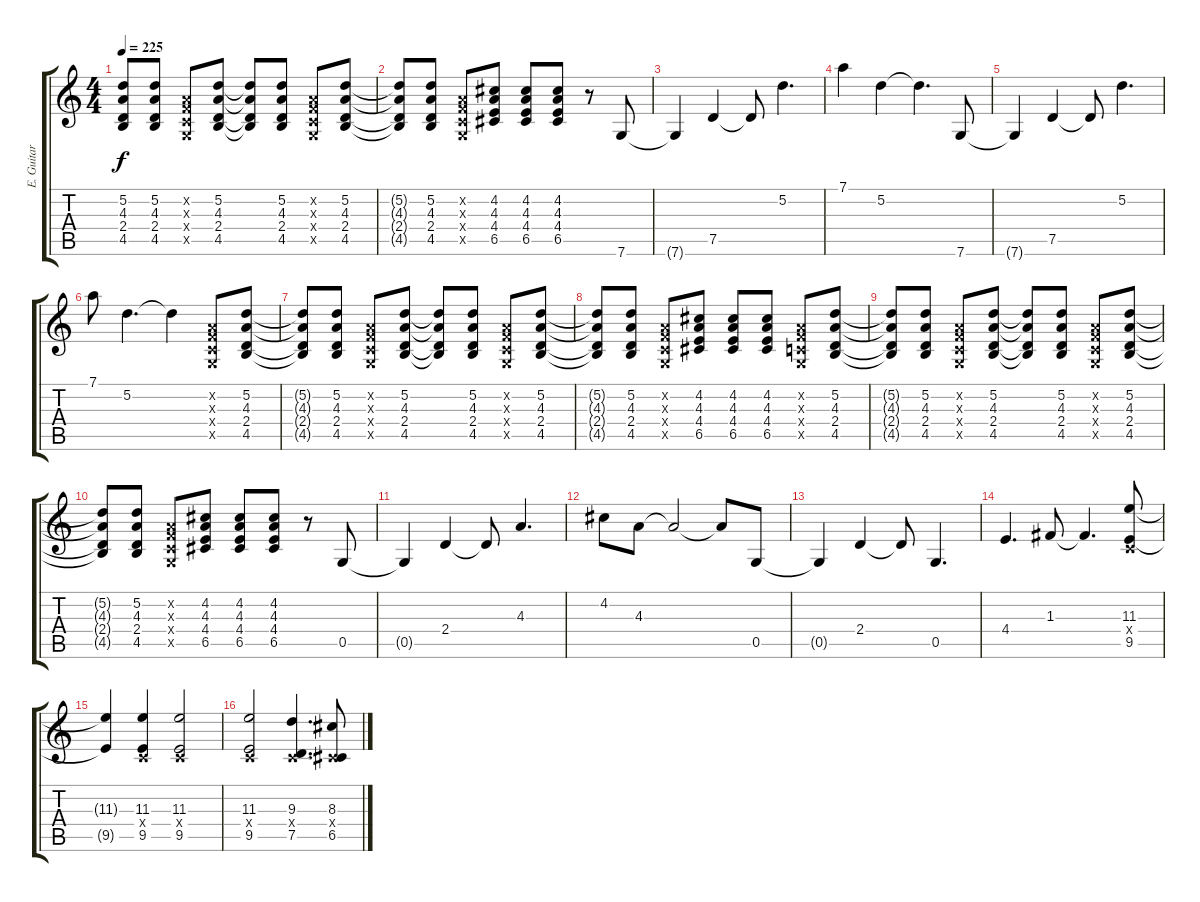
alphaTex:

\track ("E. Guitar I (Uruha)" "E. Guitar ") {instrument overdrivenguitar}
\staff {score tabs}
\tuning (D4 A3 F3 C3 G2 C2) {hide}
\ts (4 4)
\tempo 225
\clef g2
\ks c
(5.2{t} 4.3{t} 2.4{t} 4.5{t}).8{dy f} (5.2 4.3 2.4 4.5).8 (0.2{x} 0.3{x} 0.4{x} 0.5{x}).8 (5.2 4.3 2.4 4.5).8 (5.2{t} 4.3{t} 2.4{t} 4.5{t}).8 (5.2 4.3 2.4 4.5).8 (0.2{x} 0.3{x} 0.4{x} 0.5{x}).8 (5.2 4.3 2.4 4.5).8 |
(5.2{t} 4.3{t} 2.4{t} 4.5{t}).8 (5.2 4.3 2.4 4.5).8 (0.2{x} 0.3{x} 0.4{x} 0.5{x}).8 (4.2 4.3 4.4 6.5).8 (4.2 4.3 4.4 6.5).8 (4.2 4.3 4.4 6.5).8 r.8 7.6.8{instrument electricguitarclean} |
7.6{t}.4 7.5.4 7.5{t}.8 5.2.4{d} |
7.1.4 5.2.4 5.2{t}.4{d} 7.6.8 |
7.6{t}.4 7.5.4 7.5{t}.8 5.2.4{d} |
7.1.8 5.2.4{d} 5.2{t}.4 (0.2{x} 0.3{x} 0.4{x} 0.5{x}).8{instrument overdrivenguitar} (5.2 4.3 2.4 4.5).8 |
(5.2{t} 4.3{t} 2.4{t} 4.5{t}).8 (5.2 4.3 2.4 4.5).8 (0.2{x} 0.3{x} 0.4{x} 0.5{x}).8 (5.2 4.3 2.4 4.5).8 (5.2{t} 4.3{t} 2.4{t} 4.5{t}).8 (5.2 4.3 2.4 4.5).8 (0.2{x} 0.3{x} 0.4{x} 0.5{x}).8 (5.2 4.3 2.4 4.5).8 |
(5.2{t} 4.3{t} 2.4{t} 4.5{t}).8 (5.2 4.3 2.4 4.5).8 (0.2{x} 0.3{x} 0.4{x} 0.5{x}).8 (4.2 4.3 4.4 6.5).8 (4.2 4.3 4.4 6.5).8 (4.2 4.3 4.4 6.5).8 (0.2{x} 0.3{x} 0.4{x} 0.5{x}).8 (5.2 4.3 2.4 4.5).8 |
(5.2{t} 4.3{t} 2.4{t} 4.5{t}).8 (5.2 4.3 2.4 4.5).8 (0.2{x} 0.3{x} 0.4{x} 0.5{x}).8 (5.2 4.3 2.4 4.5).8 (5.2{t} 4.3{t} 2.4{t} 4.5{t}).8 (5.2 4.3 2.4 4.5).8 (0.2{x} 0.3{x} 0.4{x} 0.5{x}).8 (5.2 4.3 2.4 4.5).8 |
(5.2{t} 4.3{t} 2.4{t} 4.5{t}).8 (5.2 4.3 2.4 4.5).8 (0.2{x} 0.3{x} 0.4{x} 0.5{x}).8 (4.2 4.3 4.4 6.5).8 (4.2 4.3 4.4 6.5).8 (4.2 4.3 4.4 6.5).8 r.8 0.5.8{instrument electricguitarclean} |
0.5{t}.4 2.4.4 2.4{t}.8 4.3.4{d} |
4.2.8 4.3.8 4.3{t}.2 4.3{t}.8 0.5.8 |
0.5{t}.4 2.4.4 2.4{t}.8 0.5.4{d} |
4.4.4{d} 1.3.8 1.3{t}.4{d} (11.3 0.4{x} 9.5).8{instrument overdrivenguitar} |
(11.3{t} 9.5{t}).4 (11.3 0.4{x} 9.5).4 (11.3 0.4{x} 9.5).2 |
(11.3 0.4{x} 9.5).2 (9.3 0.4{x} 7.5).4{d} (8.3 0.4{x} 6.5).8
